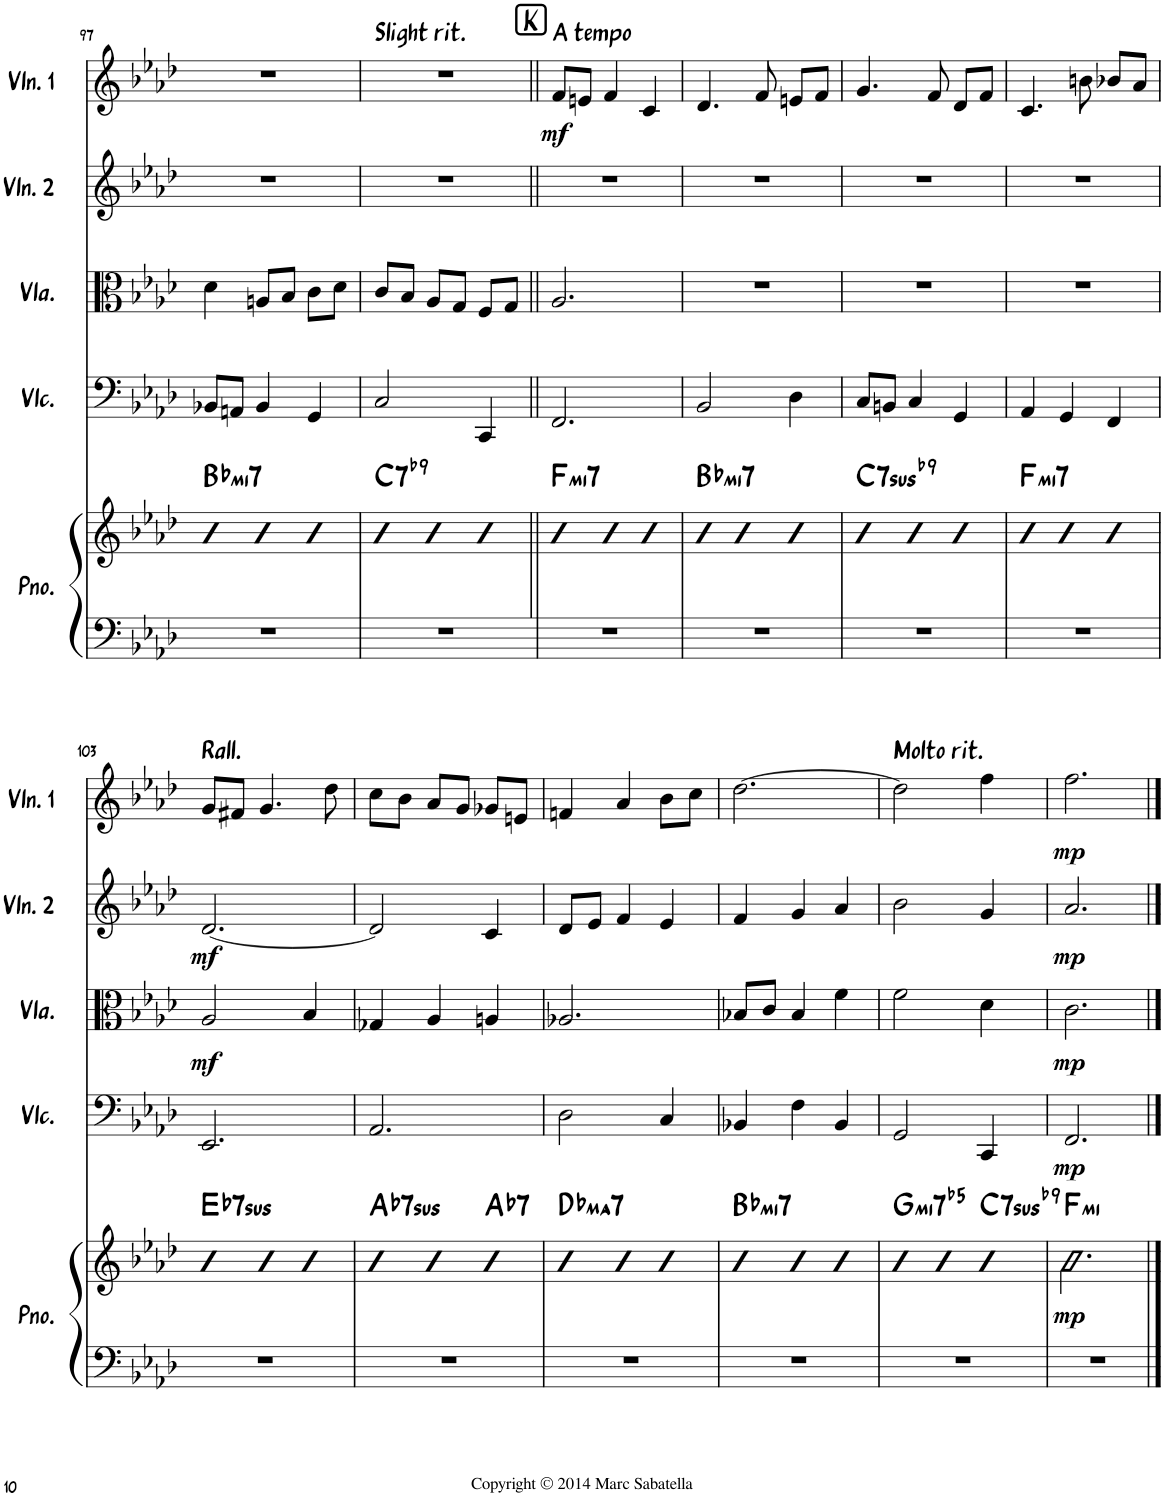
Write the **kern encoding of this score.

**kern	**kern	**dynam	**harte	**kern	**dynam	**kern	**dynam	**kern	**dynam	**kern	**dynam
*part5	*part5	*part5	*part5	*part4	*part4	*part3	*part3	*part2	*part2	*part1	*part1
*staff6	*staff5	*staff5/6	*	*staff4	*staff4	*staff3	*staff3	*staff2	*staff2	*staff1	*staff1
*I"Piano	*	*	*	*I"Violoncello	*	*I"Viola	*	*I"Violin 2	*	*I"Violin 1	*
*I'Pno.	*	*	*	*I'Vlc.	*	*I'Vla.	*	*I'Vln. 2	*	*I'Vln. 1	*
!!LO:PB:g=z
*clefF4	*clefG2	*	*	*clefF4	*	*clefC3	*	*clefG2	*	*clefG2	*
*k[b-e-a-d-]	*k[b-e-a-d-]	*	*	*k[b-e-a-d-]	*	*k[b-e-a-d-]	*	*k[b-e-a-d-]	*	*k[b-e-a-d-]	*
*M3/4	*M3/4	*	*	*M3/4	*	*M3/4	*	*M3/4	*	*M3/4	*
=97	=97	=97	=97	=97	=97	=97	=97	=97	=97	=97	=97
!	!	!	!LO:H:kt=mi7	!	!	!	!	!	!	!	!
2.r	4b-	.	Bb:min7	8BB-X/L	.	4d-\	.	2.r	.	2.r	.
.	.	.	.	8AAn/J	.	.	.	.	.	.	.
.	4b-	.	.	4BB-/	.	8An/L	.	.	.	.	.
.	.	.	.	.	.	8B-/J	.	.	.	.	.
.	4b-	.	.	4GG/	.	8c\L	.	.	.	.	.
.	.	.	.	.	.	8d-\J	.	.	.	.	.
=98	=98	=98	=98	=98	=98	=98	=98	=98	=98	=98	=98
!	!	!	!LO:H:kt=7	!	!	!	!	!	!	!LO:TX:a:B:t=Slight rit.	!
2.r	4b-	.	C:7(b9)	2C/	.	8c/L	.	2.r	.	2.r	.
.	.	.	.	.	.	8B-/J	.	.	.	.	.
.	4b-	.	.	.	.	8A-/L	.	.	.	.	.
.	.	.	.	.	.	8G/J	.	.	.	.	.
.	4b-	.	.	4CC/	.	8F/L	.	.	.	.	.
.	.	.	.	.	.	8G/J	.	.	.	.	.
=99||	=99||	=99||	=99||	=99||	=99||	=99||	=99||	=99||	=99||	=99||	=99||
!!LO:REH:place=s1:a:rj:fs=14:t=K
!	!	!	!	!	!	!	!	!	!	!LO:TX:a:B:t=A tempo	!
!	!	!	!LO:H:kt=mi7	!	!	!	!	!	!	!	!LO:DY:b
2.r	4b-	.	F:min7	2.FF/	.	2.A-/	.	2.r	.	8f/L	mf
.	.	.	.	.	.	.	.	.	.	8en/J	.
.	4b-	.	.	.	.	.	.	.	.	4f/	.
.	4b-	.	.	.	.	.	.	.	.	4c/	.
=100	=100	=100	=100	=100	=100	=100	=100	=100	=100	=100	=100
!	!	!	!LO:H:kt=mi7	!	!	!	!	!	!	!	!
2.r	4b-	.	Bb:min7	2BB-/	.	2.r	.	2.r	.	4.d-/	.
.	4b-	.	.	.	.	.	.	.	.	.	.
.	.	.	.	.	.	.	.	.	.	8f/	.
.	4b-	.	.	4D-\	.	.	.	.	.	8en/L	.
.	.	.	.	.	.	.	.	.	.	8f/J	.
=101	=101	=101	=101	=101	=101	=101	=101	=101	=101	=101	=101
!	!	!	!LO:H:kt=7b9	!	!	!	!	!	!	!	!
2.r	4b-	.	C:7(7)	8C/L	.	2.r	.	2.r	.	4.g/	.
.	.	.	.	8BBn/J	.	.	.	.	.	.	.
.	4b-	.	.	4C/	.	.	.	.	.	.	.
.	.	.	.	.	.	.	.	.	.	8f/	.
.	4b-	.	.	4GG/	.	.	.	.	.	8d-/L	.
.	.	.	.	.	.	.	.	.	.	8f/J	.
=102	=102	=102	=102	=102	=102	=102	=102	=102	=102	=102	=102
!	!	!	!LO:H:kt=mi7	!	!	!	!	!	!	!	!
2.r	4b-	.	F:min7	4AA-/	.	2.r	.	2.r	.	4.c/	.
.	4b-	.	.	4GG/	.	.	.	.	.	.	.
.	.	.	.	.	.	.	.	.	.	8bn\	.
.	4b-	.	.	4FF/	.	.	.	.	.	8b-X/L	.
.	.	.	.	.	.	.	.	.	.	8a-/J	.
!!LO:LB:g=z
=103	=103	=103	=103	=103	=103	=103	=103	=103	=103	=103	=103
!	!	!	!	!	!	!	!	!	!	!LO:TX:a:B:t=Rall.	!
!	!	!	!LO:H:kt=7sus	!	!	!	!LO:DY:b	!	!LO:DY:b	!	!
2.r	4b-	.	Eb:sus4(7)	2.EE-/	.	2A-/	mf	[2.d-/	mf	8g/L	.
.	.	.	.	.	.	.	.	.	.	8f#X/J	.
.	4b-	.	.	.	.	.	.	.	.	4.g/	.
.	4b-	.	.	.	.	4B-/	.	.	.	.	.
.	.	.	.	.	.	.	.	.	.	8dd-\	.
=104	=104	=104	=104	=104	=104	=104	=104	=104	=104	=104	=104
!	!	!	!LO:H:kt=7sus	!	!	!	!	!	!	!	!
2.r	4b-	.	Ab:sus4(7)	2.AA-/	.	4G-X/	.	2d-/]	.	8cc\L	.
.	.	.	.	.	.	.	.	.	.	8b-\J	.
.	4b-	.	.	.	.	4A-/	.	.	.	8a-/L	.
.	.	.	.	.	.	.	.	.	.	8g/J	.
!	!	!	!LO:H:kt=7	!	!	!	!	!	!	!	!
.	4b-	.	Ab:7	.	.	4An/	.	4c/	.	8g-X/L	.
.	.	.	.	.	.	.	.	.	.	8en/J	.
=105	=105	=105	=105	=105	=105	=105	=105	=105	=105	=105	=105
!	!	!	!LO:H:kt=ma7	!	!	!	!	!	!	!	!
2.r	4b-	.	Db:maj7	2D-\	.	2.A-X/	.	8d-/L	.	4fn/	.
.	.	.	.	.	.	.	.	8e-/J	.	.	.
.	4b-	.	.	.	.	.	.	4f/	.	4a-/	.
.	4b-	.	.	4C/	.	.	.	4e-/	.	8b-\L	.
.	.	.	.	.	.	.	.	.	.	8cc\J	.
=106	=106	=106	=106	=106	=106	=106	=106	=106	=106	=106	=106
!	!	!	!LO:H:kt=mi7	!	!	!	!	!	!	!	!
2.r	4b-	.	Bb:min7	4BB-X/	.	8B-X/L	.	4f/	.	[2.dd-\	.
.	.	.	.	.	.	8c/J	.	.	.	.	.
.	4b-	.	.	4F\	.	4B-/	.	4g/	.	.	.
.	4b-	.	.	4BB-/	.	4f\	.	4a-/	.	.	.
=107	=107	=107	=107	=107	=107	=107	=107	=107	=107	=107	=107
!	!	!	!LO:H:kt=mi7b5	!	!	!	!	!	!	!LO:TX:a:B:t=Molto rit.	!
2.r	4b-	.	G:hdim7	2GG/	.	2f\	.	2b-\	.	2dd-\]	.
.	4b-	.	.	.	.	.	.	.	.	.	.
!	!	!	!LO:H:kt=7b9	!	!	!	!	!	!	!	!
.	4b-	.	C:7(7)	4CC/	.	4d-\	.	4g/	.	4ff\	.
=108	=108	=108	=108	=108	=108	=108	=108	=108	=108	=108	=108
!	!	!LO:DY:b	!LO:H:kt=mi	!	!LO:DY:b	!	!LO:DY:b	!	!LO:DY:b	!	!LO:DY:b
2.r	2.b-\	mp	F:min	2.FF/	mp	2.c\	mp	2.a-/	mp	2.ff\	mp
==	==	==	==	==	==	==	==	==	==	==	==
*-	*-	*-	*-	*-	*-	*-	*-	*-	*-	*-	*-
